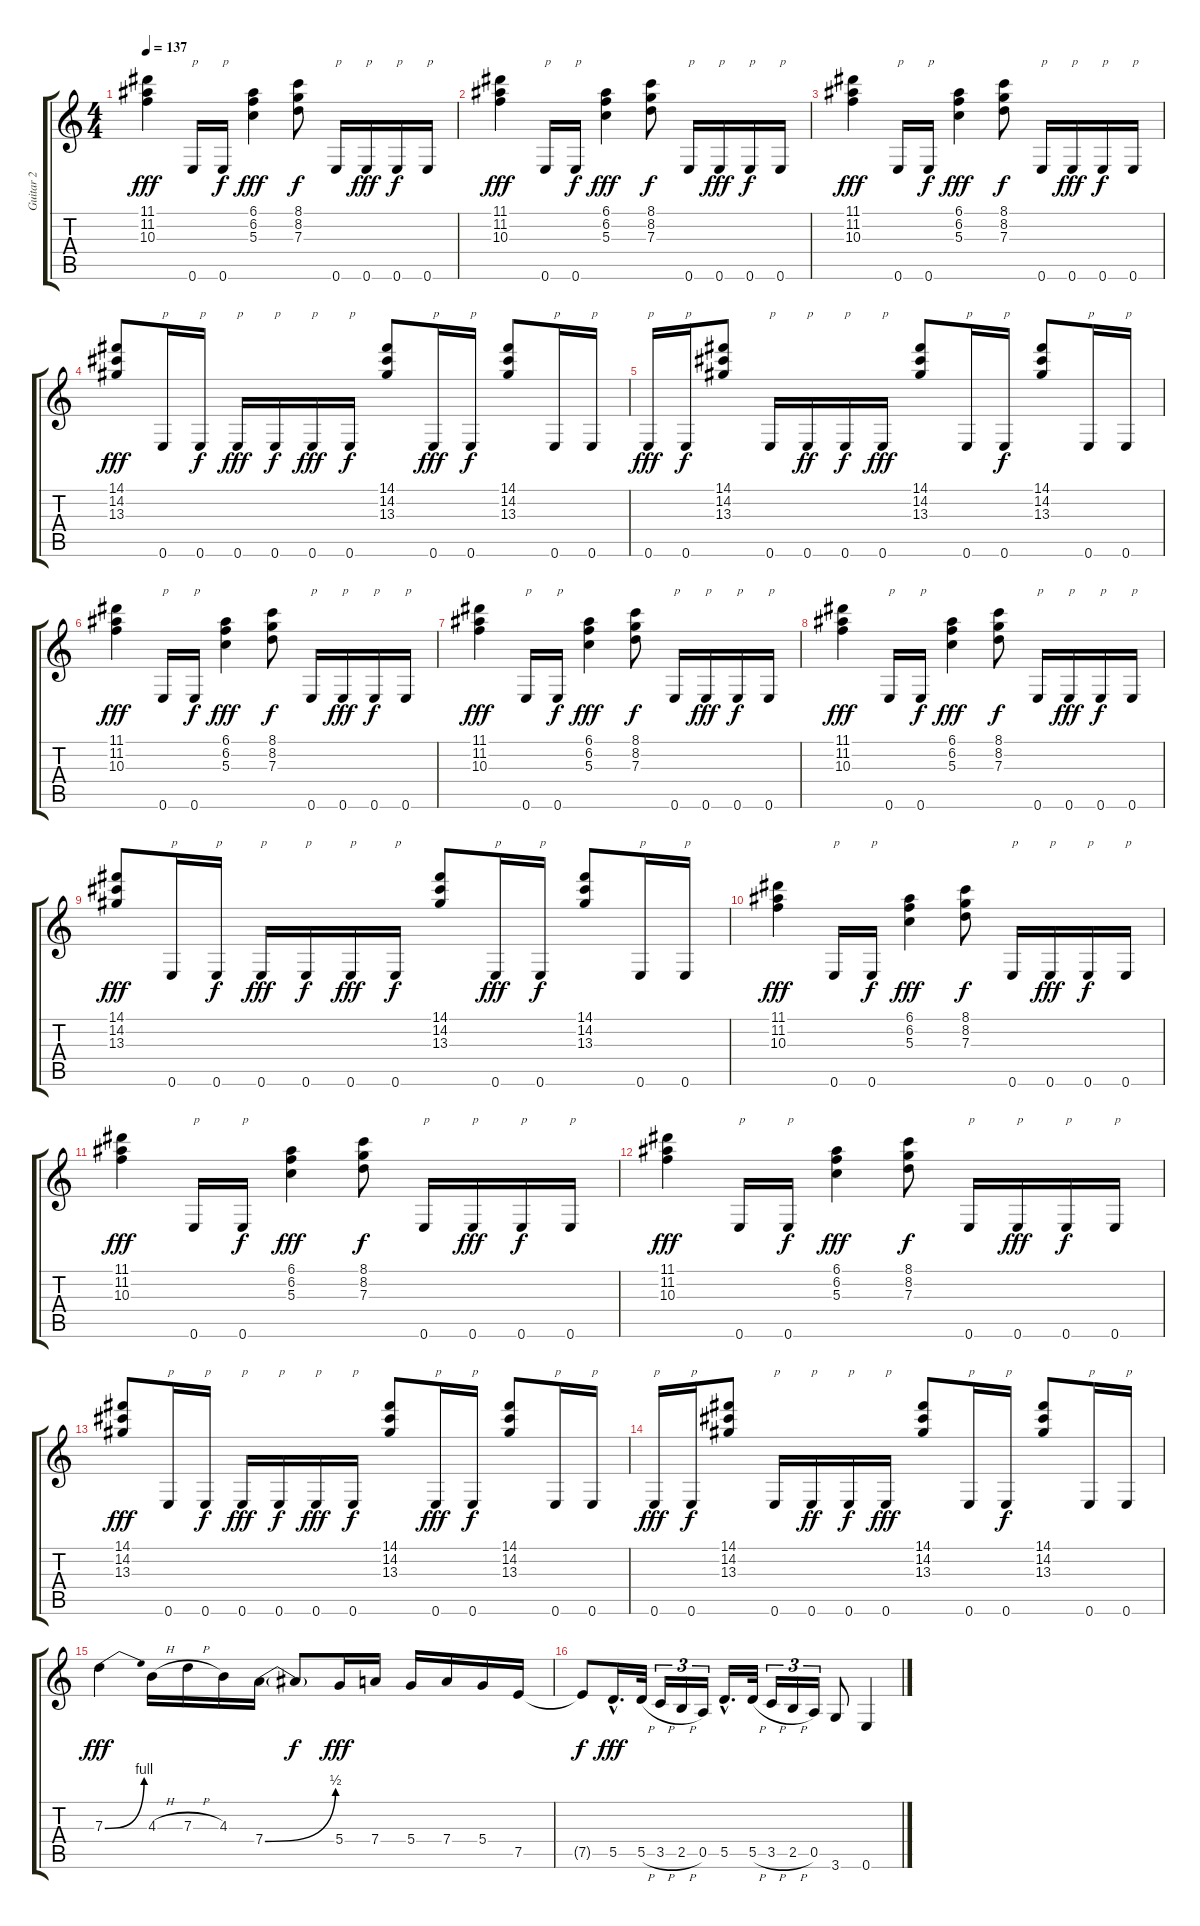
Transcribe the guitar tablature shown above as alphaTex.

\track ("Guitar 2" "Guitar 2") {instrument distortionguitar}
\staff {score tabs}
\tuning (E4 B3 G3 D3 A2 E2) {hide}
\ts (4 4)
\tempo 137
\clef g2
\ks c
(11.1 11.2 10.3).4{dy fff} 0.6.16{txt "p"} 0.6.16{txt "p" dy f} (6.1 6.2 5.3).4{dy fff} (8.1 8.2 7.3).8{dy f} 0.6.16{txt "p"} 0.6.16{txt "p" dy fff} 0.6.16{txt "p" dy f} 0.6.16{txt "p"} |
(11.1 11.2 10.3).4{dy fff} 0.6.16{txt "p"} 0.6.16{txt "p" dy f} (6.1 6.2 5.3).4{dy fff} (8.1 8.2 7.3).8{dy f} 0.6.16{txt "p"} 0.6.16{txt "p" dy fff} 0.6.16{txt "p" dy f} 0.6.16{txt "p"} |
(11.1 11.2 10.3).4{dy fff} 0.6.16{txt "p"} 0.6.16{txt "p" dy f} (6.1 6.2 5.3).4{dy fff} (8.1 8.2 7.3).8{dy f} 0.6.16{txt "p"} 0.6.16{txt "p" dy fff} 0.6.16{txt "p" dy f} 0.6.16{txt "p"} |
(14.1 14.2 13.3).8{dy fff} 0.6.16{txt "p"} 0.6.16{txt "p" dy f} 0.6.16{txt "p" dy fff} 0.6.16{txt "p" dy f} 0.6.16{txt "p" dy fff} 0.6.16{txt "p" dy f} (14.1 14.2 13.3).8 0.6.16{txt "p" dy fff} 0.6.16{txt "p" dy f} (14.1 14.2 13.3).8 0.6.16{txt "p"} 0.6.16{txt "p"} |
0.6.16{txt "p" dy fff} 0.6.16{txt "p" dy f} (14.1 14.2 13.3).8 0.6.16{txt "p"} 0.6.16{txt "p" dy ff} 0.6.16{txt "p" dy f} 0.6.16{txt "p" dy fff} (14.1 14.2 13.3).8 0.6.16{txt "p"} 0.6.16{txt "p" dy f} (14.1 14.2 13.3).8 0.6.16{txt "p"} 0.6.16{txt "p"} |
(11.1 11.2 10.3).4{dy fff} 0.6.16{txt "p"} 0.6.16{txt "p" dy f} (6.1 6.2 5.3).4{dy fff} (8.1 8.2 7.3).8{dy f} 0.6.16{txt "p"} 0.6.16{txt "p" dy fff} 0.6.16{txt "p" dy f} 0.6.16{txt "p"} |
(11.1 11.2 10.3).4{dy fff} 0.6.16{txt "p"} 0.6.16{txt "p" dy f} (6.1 6.2 5.3).4{dy fff} (8.1 8.2 7.3).8{dy f} 0.6.16{txt "p"} 0.6.16{txt "p" dy fff} 0.6.16{txt "p" dy f} 0.6.16{txt "p"} |
(11.1 11.2 10.3).4{dy fff} 0.6.16{txt "p"} 0.6.16{txt "p" dy f} (6.1 6.2 5.3).4{dy fff} (8.1 8.2 7.3).8{dy f} 0.6.16{txt "p"} 0.6.16{txt "p" dy fff} 0.6.16{txt "p" dy f} 0.6.16{txt "p"} |
(14.1 14.2 13.3).8{dy fff} 0.6.16{txt "p"} 0.6.16{txt "p" dy f} 0.6.16{txt "p" dy fff} 0.6.16{txt "p" dy f} 0.6.16{txt "p" dy fff} 0.6.16{txt "p" dy f} (14.1 14.2 13.3).8 0.6.16{txt "p" dy fff} 0.6.16{txt "p" dy f} (14.1 14.2 13.3).8 0.6.16{txt "p"} 0.6.16{txt "p"} |
(11.1 11.2 10.3).4{dy fff} 0.6.16{txt "p"} 0.6.16{txt "p" dy f} (6.1 6.2 5.3).4{dy fff} (8.1 8.2 7.3).8{dy f} 0.6.16{txt "p"} 0.6.16{txt "p" dy fff} 0.6.16{txt "p" dy f} 0.6.16{txt "p"} |
(11.1 11.2 10.3).4{dy fff} 0.6.16{txt "p"} 0.6.16{txt "p" dy f} (6.1 6.2 5.3).4{dy fff} (8.1 8.2 7.3).8{dy f} 0.6.16{txt "p"} 0.6.16{txt "p" dy fff} 0.6.16{txt "p" dy f} 0.6.16{txt "p"} |
(11.1 11.2 10.3).4{dy fff} 0.6.16{txt "p"} 0.6.16{txt "p" dy f} (6.1 6.2 5.3).4{dy fff} (8.1 8.2 7.3).8{dy f} 0.6.16{txt "p"} 0.6.16{txt "p" dy fff} 0.6.16{txt "p" dy f} 0.6.16{txt "p"} |
(14.1 14.2 13.3).8{dy fff} 0.6.16{txt "p"} 0.6.16{txt "p" dy f} 0.6.16{txt "p" dy fff} 0.6.16{txt "p" dy f} 0.6.16{txt "p" dy fff} 0.6.16{txt "p" dy f} (14.1 14.2 13.3).8 0.6.16{txt "p" dy fff} 0.6.16{txt "p" dy f} (14.1 14.2 13.3).8 0.6.16{txt "p"} 0.6.16{txt "p"} |
0.6.16{txt "p" dy fff} 0.6.16{txt "p" dy f} (14.1 14.2 13.3).8 0.6.16{txt "p"} 0.6.16{txt "p" dy ff} 0.6.16{txt "p" dy f} 0.6.16{txt "p" dy fff} (14.1 14.2 13.3).8 0.6.16{txt "p"} 0.6.16{txt "p" dy f} (14.1 14.2 13.3).8 0.6.16{txt "p"} 0.6.16{txt "p"} |
7.3{be (bend 0 0 60 4)}.4{dy fff} 4.3{h}.16 7.3{h}.16 4.3.16 7.4{be (bend 0 0 60 2)}.16 7.4{t}.8{dy f} 5.4.16{dy fff} 7.4.16 5.4.16 7.4.16 5.4.16 7.5.16 |
7.5{t}.8{dy f} 5.5{hac}.16{d dy fff} 5.5{h}.32 3.5{h}.16{tu (3 2)} 2.5{h}.16{tu (3 2)} 0.5.16{tu (3 2)} 5.5{hac}.16{d} 5.5{h}.32 3.5{h}.16{tu (3 2)} 2.5{h}.16{tu (3 2)} 0.5.16{tu (3 2)} 3.6.8 0.6.4
